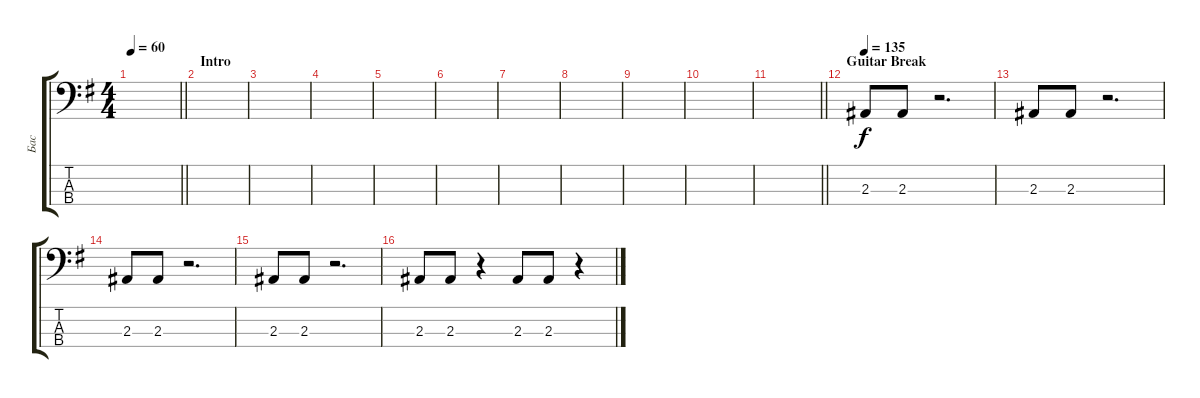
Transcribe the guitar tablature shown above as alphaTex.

\track ("Бас" "Бас") {instrument electricbassfinger}
\staff {score tabs}
\tuning (Gb2 Db2 Ab1 Eb1) {hide}
\ts (4 4)
\tempo 60
\clef f4
\barLineRight lightlight
\ks eminor
|
\section ("" "Intro")
|
|
|
|
|
|
|
|
|
\barLineRight lightlight
|
\section ("" "Guitar Break")
\tempo 135
2.3.8 2.3.8 r.2{d} |
2.3.8 2.3.8 r.2{d} |
2.3.8 2.3.8 r.2{d} |
2.3.8 2.3.8 r.2{d} |
2.3.8 2.3.8 r.4 2.3.8 2.3.8 r.4
